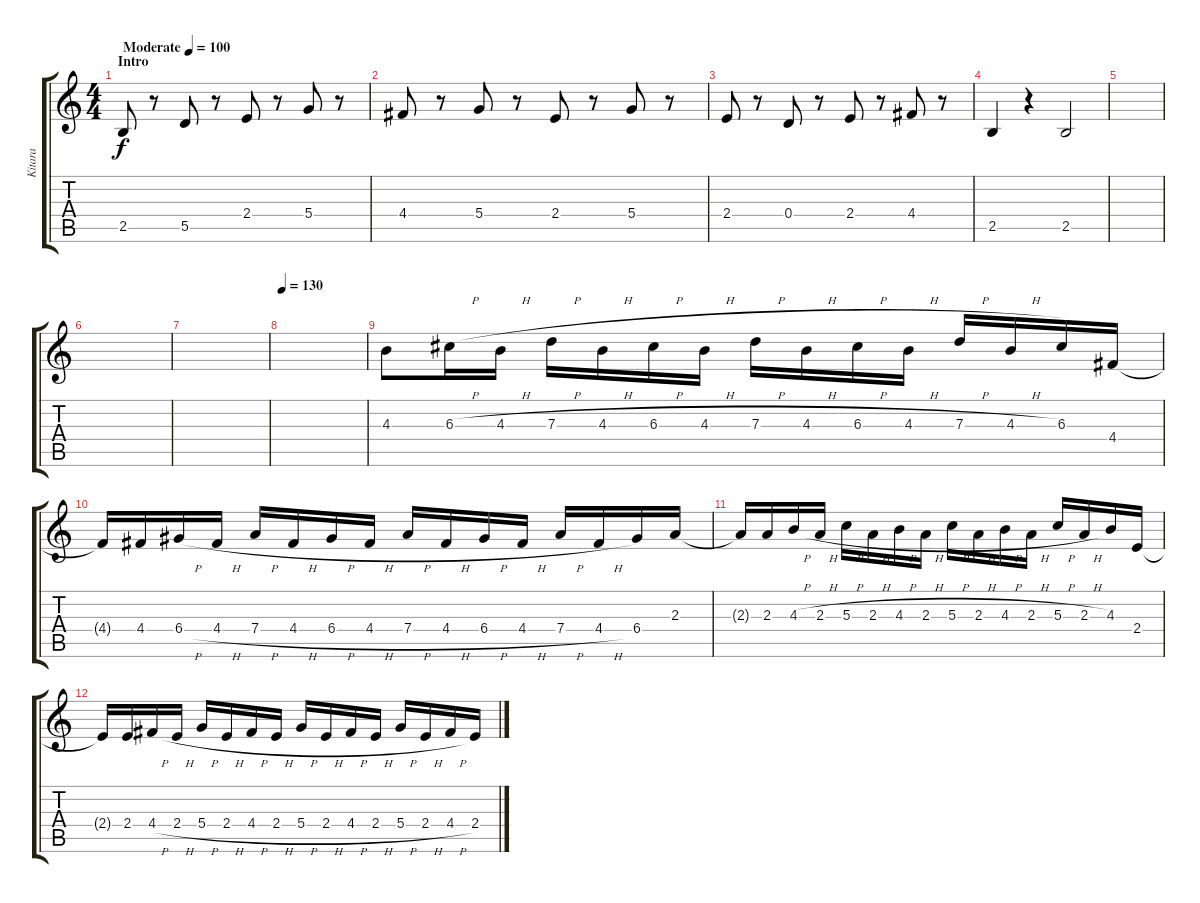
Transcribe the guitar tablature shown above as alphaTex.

\track ("Kitara" "Kitara") {instrument electricguitarclean}
\staff {score tabs}
\tuning (E4 B3 G3 D3 A2 E2) {hide}
\ts (4 4)
\section ("" "Intro")
\tempo (100 "Moderate")
\clef g2
\ks c
2.5.8{dy f volume 13 instrument overdrivenguitar} r.8 5.5.8 r.8 2.4.8 r.8 5.4.8 r.8 |
4.4.8 r.8 5.4.8 r.8 2.4.8 r.8 5.4.8 r.8 |
2.4.8 r.8 0.4.8 r.8 2.4.8 r.8 4.4.8 r.8 |
2.5.4 r.4 2.5.2 |
|
|
|
\tempo 130
|
4.3.8{volume 8 instrument overdrivenguitar} 6.3{h}.16 4.3{h}.16 7.3{h}.16 4.3{h}.16 6.3{h}.16 4.3{h}.16 7.3{h}.16 4.3{h}.16 6.3{h}.16 4.3{h}.16 7.3{h}.16 4.3{h}.16 6.3.16 4.4.16 |
4.4{t}.16 4.4.16 6.4{h}.16 4.4{h}.16 7.4{h}.16 4.4{h}.16 6.4{h}.16 4.4{h}.16 7.4{h}.16 4.4{h}.16 6.4{h}.16 4.4{h}.16 7.4{h}.16 4.4{h}.16 6.4.16 2.3.16 |
2.3{t}.16 2.3.16 4.3{h}.16 2.3{h}.16 5.3{h}.16 2.3{h}.16 4.3{h}.16 2.3{h}.16 5.3{h}.16 2.3{h}.16 4.3{h}.16 2.3{h}.16 5.3{h}.16 2.3{h}.16 4.3.16 2.4.16 |
2.4{t}.16 2.4.16 4.4{h}.16 2.4{h}.16 5.4{h}.16 2.4{h}.16 4.4{h}.16 2.4{h}.16 5.4{h}.16 2.4{h}.16 4.4{h}.16 2.4{h}.16 5.4{h}.16 2.4{h}.16 4.4{h}.16 2.4.16
